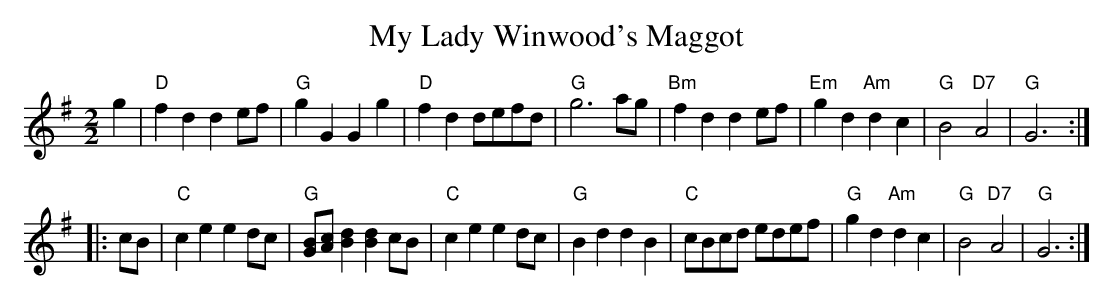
X:1
T: My Lady Winwood's Maggot
L:1/8
M:2/2
K:G
   g2 \
| "D"f2d2 d2ef | "G"g2G2 G2g2 | "D"f2d2 defd | "G"g6 ag \
| "Bm"f2d2 d2ef | "Em"g2d2 "Am"d2c2 | "G"B4 "D7"A4 | "G"G6 :|
|: cB \
| "C"c2e2 e2dc | "G"[BG][cA][d2B2] [d2B2]cB | "C"c2e2 e2dc | "G"B2d2 d2B2 \
| "C"cBcd edef | "G"g2d2 "Am"d2c2 | "G"B4 "D7"A4 | "G"G6 :|
